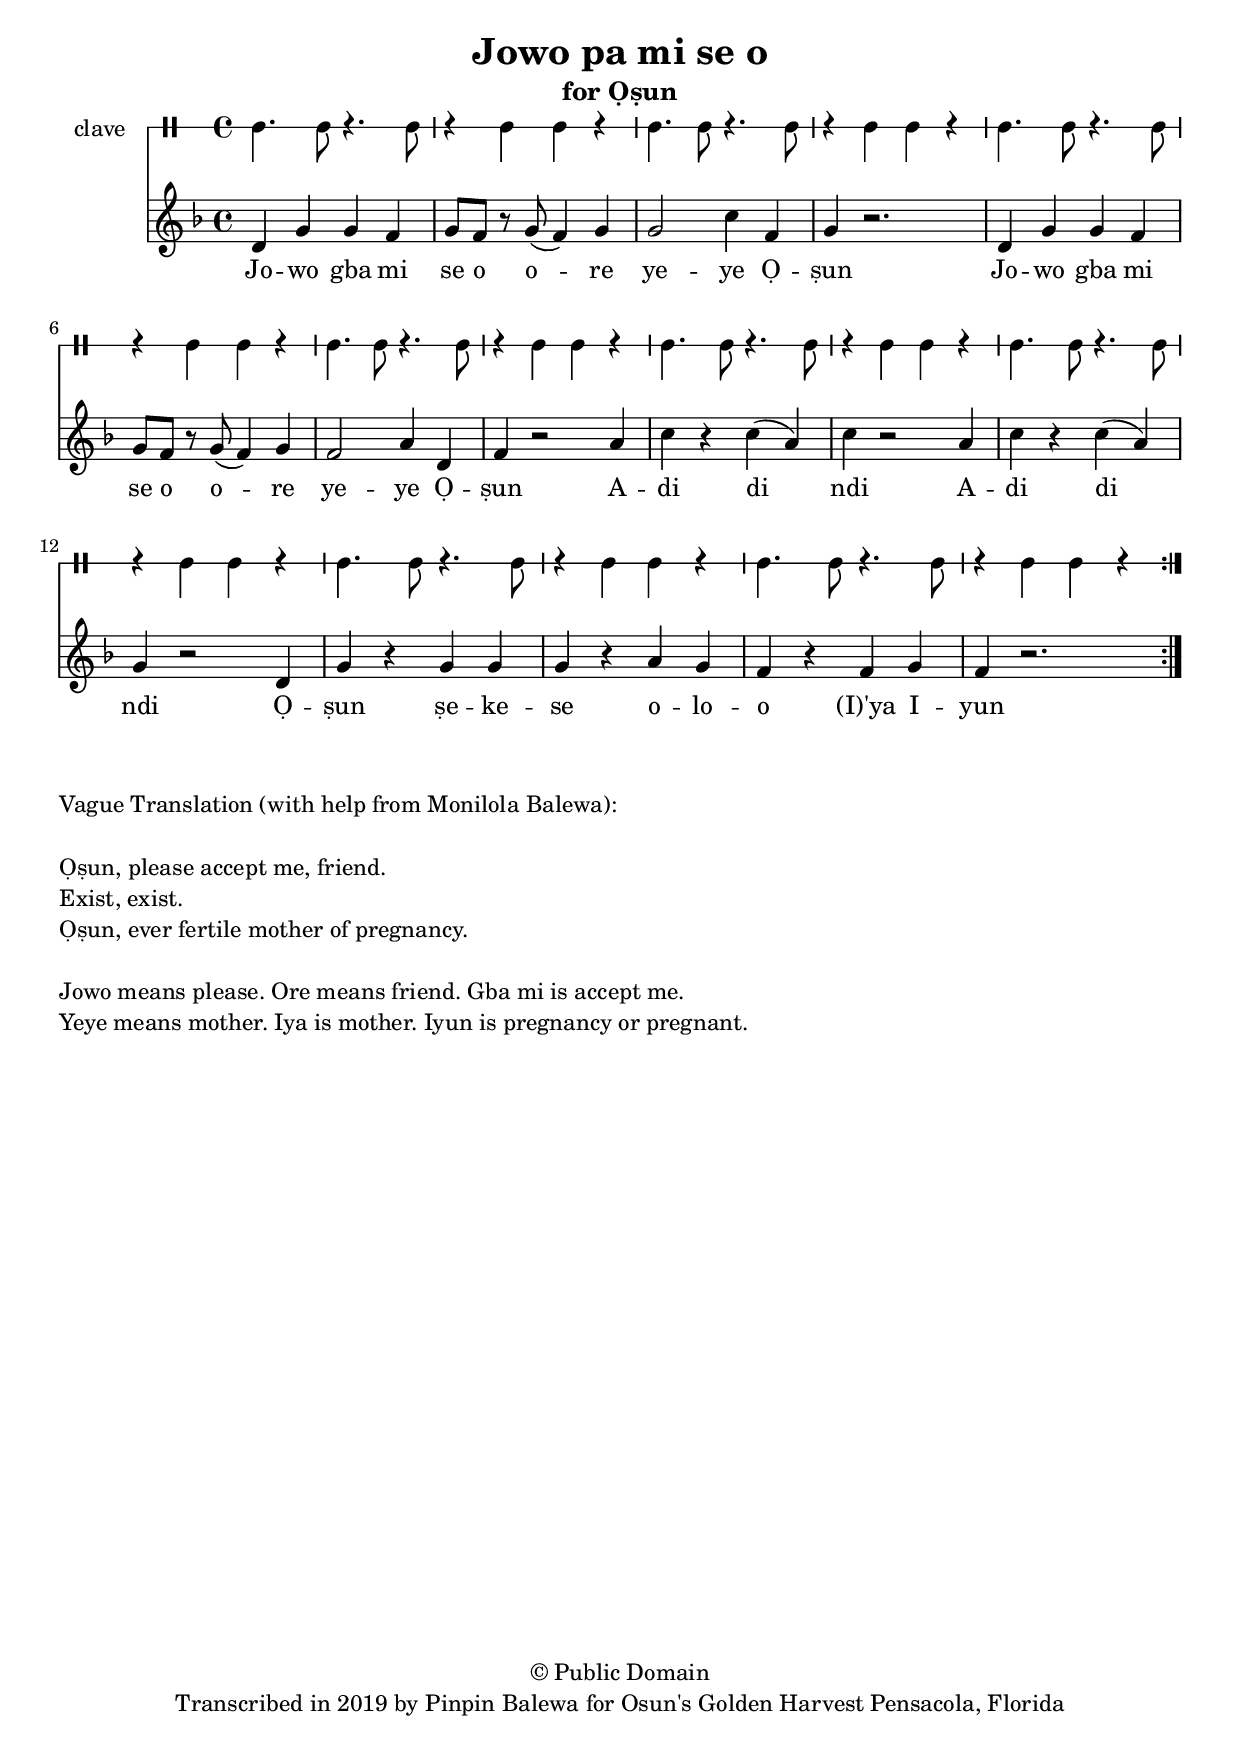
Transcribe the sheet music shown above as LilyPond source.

\version "2.18.2"

\header {
	title = "Jowo pa mi se o"
	subtitle = "for Ọṣun"
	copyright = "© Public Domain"
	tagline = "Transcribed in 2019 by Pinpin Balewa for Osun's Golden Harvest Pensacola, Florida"
}

melody = \relative c' {
  \clef treble
  \key f \major
  \time 4/4
  \set Score.voltaSpannerDuration = #(ly:make-moment 4/4)
	\new Voice = "words" {
			\repeat volta 2 {
			 	d g g f | g8 f r g( f4) g | g2 c4 f, | g4 r2. | % Ja wo pa mi se o ore yeye Ọṣun
				d4 g g f | g8 f r g( f4) g | f2 a4 d, | f4 r2 a4 | % Ja wo pa mi se o ore yeye Ọṣun A
				c r c( a) | c r2 a4 | c r c( a) | g r2 d4 | % di di di A di di di Ọ
				g r g g | g r a g | f r f g | f r2. | % ṣun se ye se oloro ye e you
			}
		}
}

text =  \lyricmode {
	Jo -- wo gba mi se o o -- re ye -- ye Ọ -- ṣun
	Jo -- wo gba mi se o o -- re ye -- ye Ọ -- ṣun
	A -- di di ndi 
	A -- di di ndi
	Ọ -- ṣun ṣe -- ke -- se o -- lo -- o (I)'ya I -- yun
}

clavebeat = \drummode {
	cl4. cl8 r4. cl8 | r4 cl4 cl r | cl4. cl8 r4. cl8 | r4 cl4 cl r | 
	cl4. cl8 r4. cl8 | r4 cl4 cl r | cl4. cl8 r4. cl8 | r4 cl4 cl r | 
	cl4. cl8 r4. cl8 | r4 cl4 cl r | cl4. cl8 r4. cl8 | r4 cl4 cl r | 
	cl4. cl8 r4. cl8 | r4 cl4 cl r | cl4. cl8 r4. cl8 | r4 cl4 cl r | 
}

\score {
  <<
  	\new DrumStaff \with {
  		drumStyleTable = #timbales-style
  		\override StaffSymbol.line-count = #1
  	}
  		<<
  		\set Staff.instrumentName = #"clave"
		\clavebeat 
		>>
    \new Staff  {
    	\new Voice = "one" { \melody }
  	}
  	
    \new Lyrics \lyricsto "words" \text
  >>
}

\markup {
    \column {
        \line { \null }
        \line { Vague Translation (with help from Monilola Balewa): }
        \line { \null }
        \line { Ọṣun, please accept me, friend. }
		\line { Exist, exist. }
		\line { Ọṣun, ever fertile mother of pregnancy. }
        \line { \null }
        \line { Jowo means please. Ore means friend. Gba mi is accept me. }
        \line { Yeye means mother. Iya is mother. Iyun is pregnancy or pregnant. }
    }
}